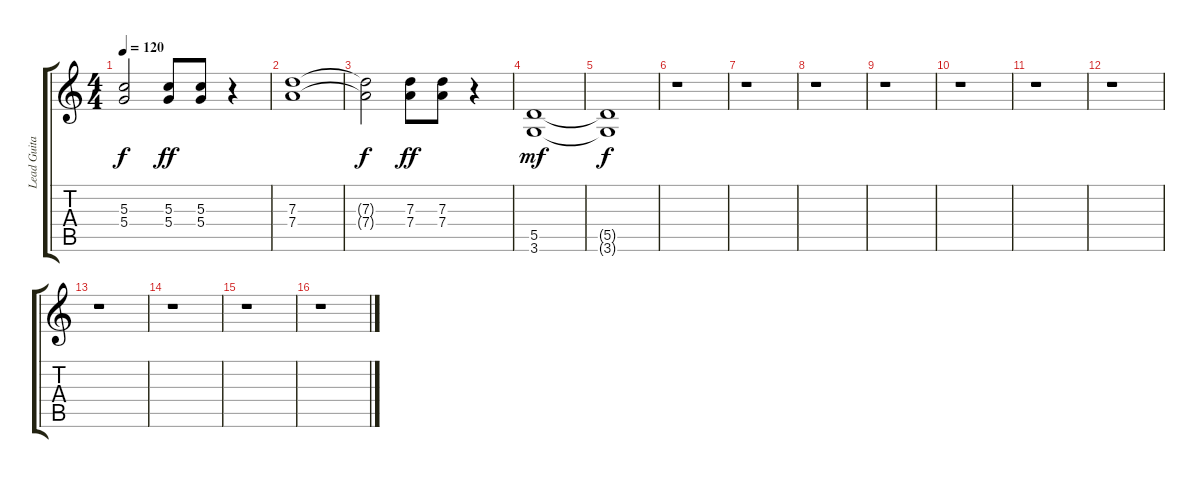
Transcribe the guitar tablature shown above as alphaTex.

\track ("Lead Guitar" "Lead Guita") {instrument overdrivenguitar}
\staff {score tabs}
\tuning (E4 B3 G3 D3 A2 E2) {hide}
\ts (4 4)
\tempo 120
\clef g2
\ks c
(5.3{t} 5.4{t}).2{dy f} (5.3 5.4).8{dy ff} (5.3 5.4).8 r.4 |
(7.3 7.4).1 |
(7.3{t} 7.4{t}).2{dy f} (7.3 7.4).8{dy ff} (7.3 7.4).8 r.4 |
(5.5 3.6).1{dy mf} |
(5.5{t} 3.6{t}).1{dy f} |
r.1 |
r.1 |
r.1 |
r.1 |
r.1 |
r.1 |
r.1 |
r.1 |
r.1 |
r.1 |
r.1
